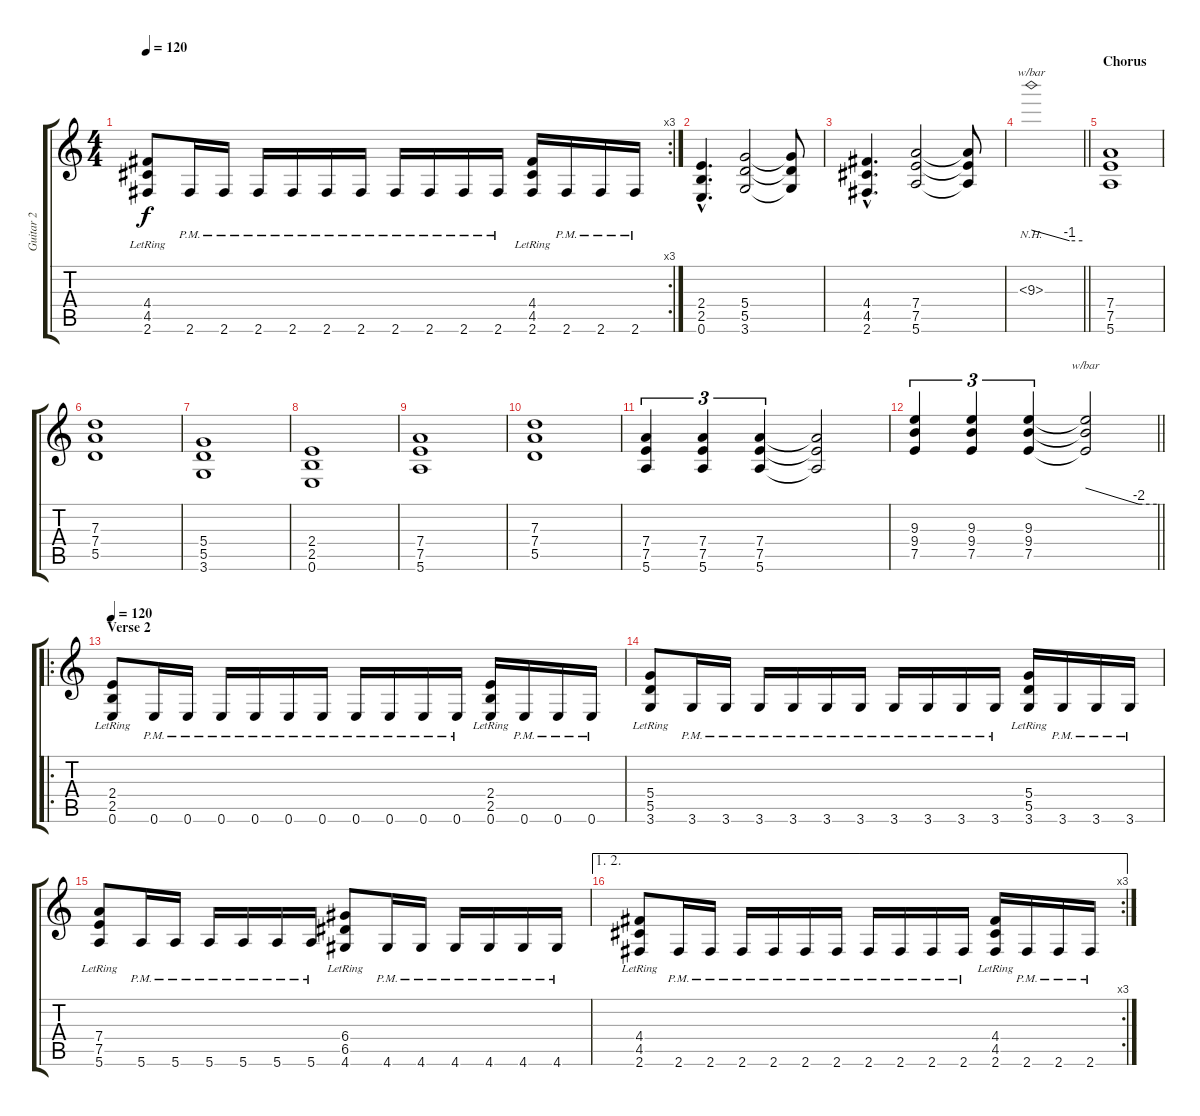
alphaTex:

\track ("Guitar 2" "Guitar 2") {instrument distortionguitar}
\staff {score tabs}
\tuning (E4 B3 G3 D3 A2 E2) {hide}
\rc 3
\ts (4 4)
\tempo 120
\clef g2
\ks c
(4.4{lr} 4.5{lr} 2.6).8{dy f} 2.6{pm}.16 2.6{pm}.16 2.6{pm}.16 2.6{pm}.16 2.6{pm}.16 2.6{pm}.16 2.6{pm}.16 2.6{pm}.16 2.6{pm}.16 2.6{pm}.16 (4.4{lr} 4.5{lr} 2.6).16 2.6{pm}.16 2.6{pm}.16 2.6{pm}.16 |
(2.4{hac} 2.5{hac} 0.6{hac}).4{d} (5.4 5.5 3.6).2 (5.4{t} 5.5{t} 3.6{t}).8 |
(4.4{hac} 4.5{hac} 2.6{hac}).4{d} (7.4 7.5 5.6).2 (7.4{t} 7.5{t} 5.6{t}).8 |
\barLineRight lightlight
9.3{nh}.1{tbe (custom default 0 0 45 -4 60 -4)} |
\section ("" "Chorus")
(7.4 7.5 5.6).1 |
(7.3 7.4 5.5).1 |
(5.4 5.5 3.6).1 |
(2.4 2.5 0.6).1 |
(7.4 7.5 5.6).1 |
(7.3 7.4 5.5).1 |
(7.4 7.5 5.6).4{tu (3 2)} (7.4 7.5 5.6).4{tu (3 2)} (7.4 7.5 5.6).4{tu (3 2)} (7.4{t} 7.5{t} 5.6{t}).2 |
\barLineRight lightlight
(9.3 9.4 7.5).4{tu (3 2)} (9.3 9.4 7.5).4{tu (3 2)} (9.3 9.4 7.5).4{tu (3 2)} (9.3{t} 9.4{t} 7.5{t}).2{tbe (custom default 0 0 45 -8 60 -8)} |
\ro
\section ("" "Verse 2")
\tempo 120
(2.4{lr} 2.5{lr} 0.6).8 0.6{pm}.16 0.6{pm}.16 0.6{pm}.16 0.6{pm}.16 0.6{pm}.16 0.6{pm}.16 0.6{pm}.16 0.6{pm}.16 0.6{pm}.16 0.6{pm}.16 (2.4{lr} 2.5{lr} 0.6).16 0.6{pm}.16 0.6{pm}.16 0.6{pm}.16 |
(5.4{lr} 5.5{lr} 3.6).8 3.6{pm}.16 3.6{pm}.16 3.6{pm}.16 3.6{pm}.16 3.6{pm}.16 3.6{pm}.16 3.6{pm}.16 3.6{pm}.16 3.6{pm}.16 3.6{pm}.16 (5.4{lr} 5.5{lr} 3.6).16 3.6{pm}.16 3.6{pm}.16 3.6{pm}.16 |
(7.4{lr} 7.5{lr} 5.6).8 5.6{pm}.16 5.6{pm}.16 5.6{pm}.16 5.6{pm}.16 5.6{pm}.16 5.6{pm}.16 (6.4{lr} 6.5{lr} 4.6).8 4.6{pm}.16 4.6{pm}.16 4.6{pm}.16 4.6{pm}.16 4.6{pm}.16 4.6{pm}.16 |
\ae (1 2)
\rc 3
(4.4{lr} 4.5{lr} 2.6).8 2.6{pm}.16 2.6{pm}.16 2.6{pm}.16 2.6{pm}.16 2.6{pm}.16 2.6{pm}.16 2.6{pm}.16 2.6{pm}.16 2.6{pm}.16 2.6{pm}.16 (4.4{lr} 4.5{lr} 2.6).16 2.6{pm}.16 2.6{pm}.16 2.6{pm}.16
